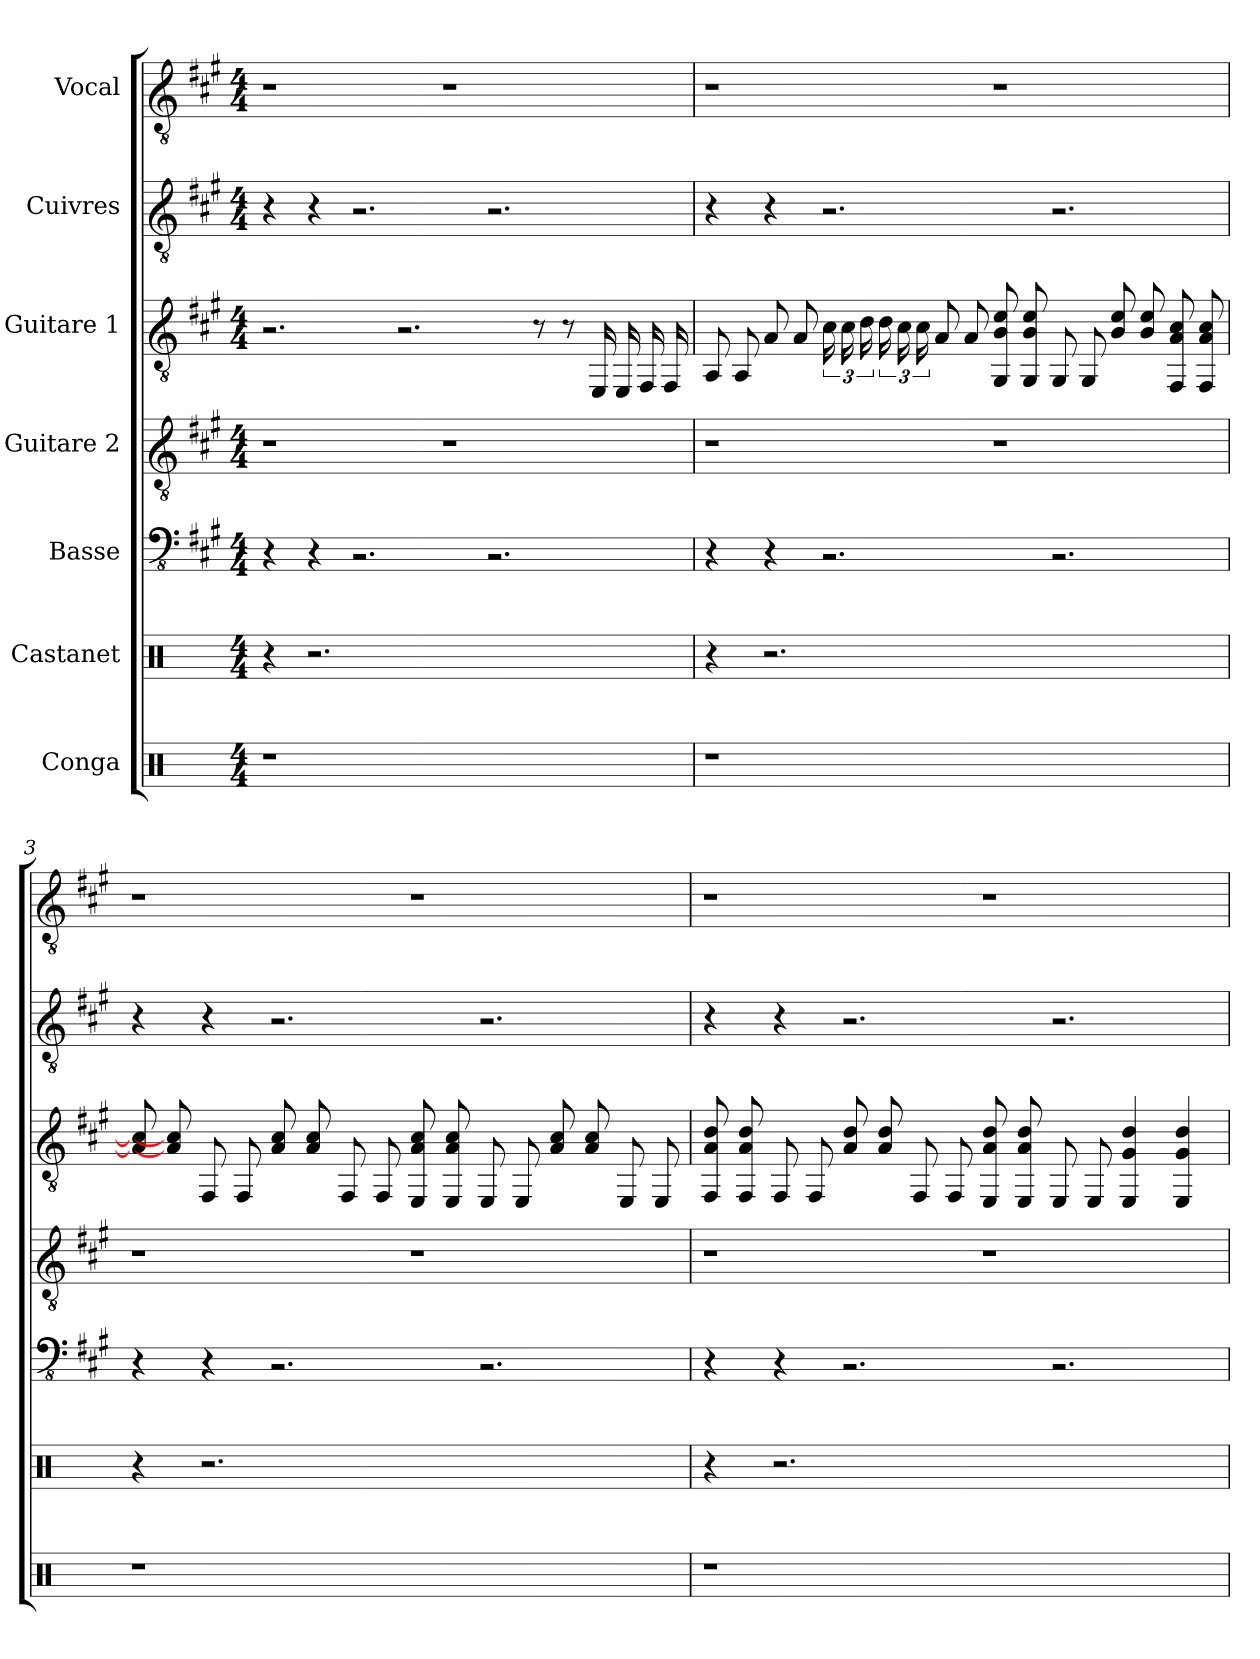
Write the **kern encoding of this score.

**kern	**kern	**kern	**kern	**kern	**kern	**kern
*part7	*part6	*part5	*part4	*part3	*part2	*part1
*staff7	*staff6	*staff5	*staff4	*staff3	*staff2	*staff1
*I"Conga	*I"Castanet	*I"Basse	*I"Guitare 2	*I"Guitare 1	*I"Cuivres	*I"Vocal
*	*	*stria4	*stria6	*stria6	*stria6	*stria6
*clefX	*clefX	*clefFv4	*clefGv2	*clefGv2	*clefGv2	*clefGv2
*k[]	*k[]	*k[f#c#g#]	*k[f#c#g#]	*k[f#c#g#]	*k[f#c#g#]	*k[f#c#g#]
*M4/4	*M4/4	*M4/4	*M4/4	*M4/4	*M4/4	*M4/4
*MM78	*MM78	*MM78	*MM78	*MM78	*MM78	*MM78
=1	=1	=1	=1	=1	=1	=1
1r	4r	4r	1r	2.r	4r	1r
.	2.r	4r	.	.	4r	.
.	.	2.r	.	.	2.r	.
.	.	.	.	2.r	.	.
1ryy	1ryy	.	1r	.	.	1r
.	.	2.r	.	.	2.r	.
.	.	.	.	8r	.	.
.	.	.	.	8r	.	.
.	.	.	.	16EE	.	.
.	.	.	.	16EE	.	.
.	.	.	.	16FF#	.	.
.	.	.	.	16FF#	.	.
=2	=2	=2	=2	=2	=2	=2
1r	4r	4r	1r	8AA	4r	1r
.	.	.	.	8AA	.	.
.	2.r	4r	.	8A	4r	.
.	.	.	.	8A	.	.
.	.	2.r	.	24c#	2.r	.
.	.	.	.	24c#	.	.
.	.	.	.	24d	.	.
.	.	.	.	24d	.	.
.	.	.	.	24c#	.	.
.	.	.	.	24c#	.	.
.	.	.	.	8A	.	.
.	.	.	.	8A	.	.
1ryy	1ryy	.	1r	8e 8B 8GG#	.	1r
.	.	.	.	8e 8B 8GG#	.	.
.	.	2.r	.	8GG#	2.r	.
.	.	.	.	8GG#	.	.
.	.	.	.	8e 8B	.	.
.	.	.	.	8e 8B	.	.
.	.	.	.	8c# 8A 8FF#	.	.
.	.	.	.	8c# 8A 8FF#	.	.
=3	=3	=3	=3	=3	=3	=3
1r	4r	4r	1r	8c#] 8A]	4r	1r
.	.	.	.	8c#] 8A]	.	.
.	2.r	4r	.	8FF#	4r	.
.	.	.	.	8FF#	.	.
.	.	2.r	.	8c# 8A	2.r	.
.	.	.	.	8c# 8A	.	.
.	.	.	.	8FF#	.	.
.	.	.	.	8FF#	.	.
1ryy	1ryy	.	1r	8c# 8A 8EE	.	1r
.	.	.	.	8c# 8A 8EE	.	.
.	.	2.r	.	8EE	2.r	.
.	.	.	.	8EE	.	.
.	.	.	.	8c# 8A	.	.
.	.	.	.	8c# 8A	.	.
.	.	.	.	8EE	.	.
.	.	.	.	8EE	.	.
=4	=4	=4	=4	=4	=4	=4
1r	4r	4r	1r	8d 8A 8FF#	4r	1r
.	.	.	.	8d 8A 8FF#	.	.
.	2.r	4r	.	8FF#	4r	.
.	.	.	.	8FF#	.	.
.	.	2.r	.	8d 8A	2.r	.
.	.	.	.	8d 8A	.	.
.	.	.	.	8FF#	.	.
.	.	.	.	8FF#	.	.
1ryy	1ryy	.	1r	8d 8A 8EE	.	1r
.	.	.	.	8d 8A 8EE	.	.
.	.	2.r	.	8EE	2.r	.
.	.	.	.	8EE	.	.
.	.	.	.	4d 4G# 4EE	.	.
.	.	.	.	4d 4G# 4EE	.	.
=	=	=	=	=	=	=
*-	*-	*-	*-	*-	*-	*-
